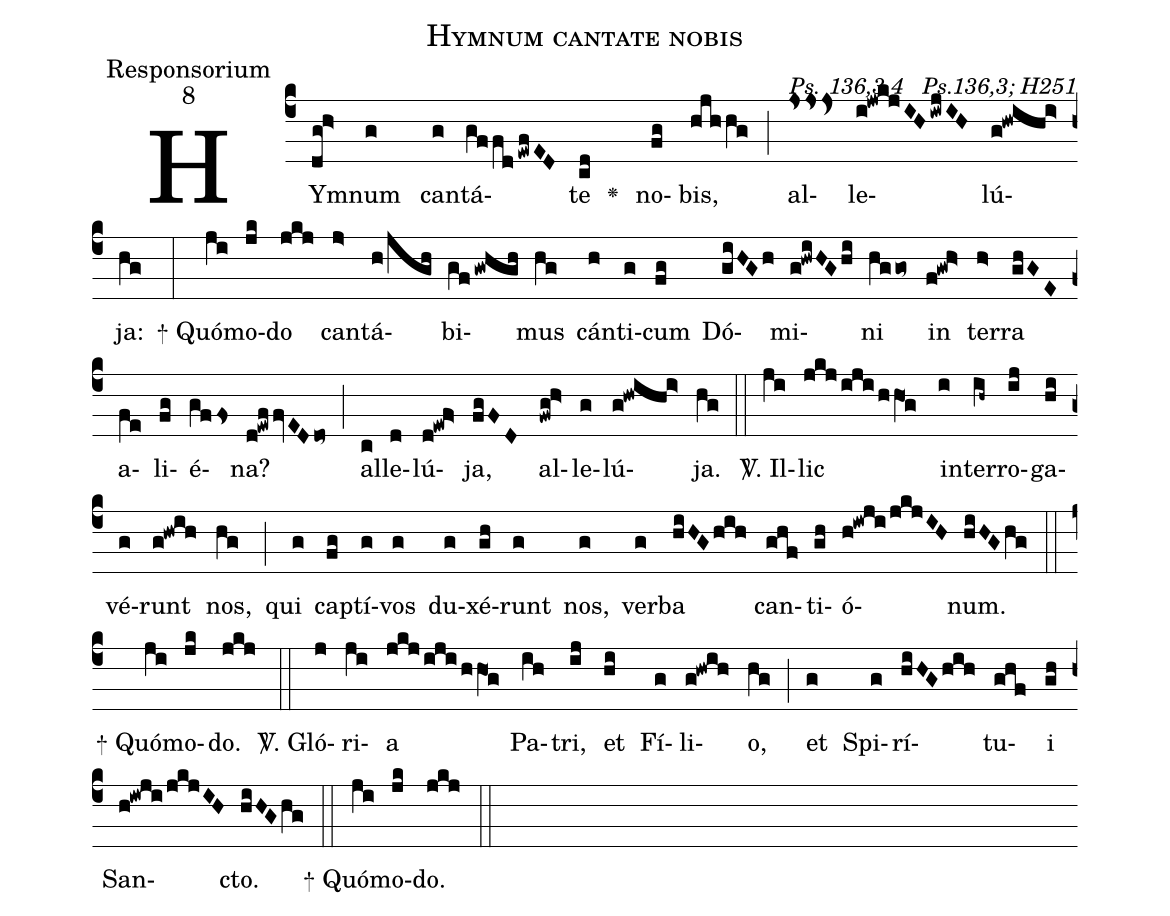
name:Hymnum cantate nobis;
office-part:Responsorium;
mode:8;
commentary:ꝶ Ps. 136,3.4 ꝟ Ps.136,3; H251;
%%
(c4)HYm(dg!h>)num(g) can(g)tá(gf/fdewfED)te(cd)
<v>\greheightstar</v>()
no(fg)bis,(hjh/hg) (;)
al(jssjs>)le(i!jwkjIHiwjIH)lú(g!hwihi>)ja:(hg) (:)

+ Quó(ji)mo(jk)do(jkj) can(j>)tá(h/jgh)bi(gfgwhgh)mus(hg)
cán(h)ti(g)cum(fg) Dó(giHGh)mi(g!hwiHGhi)ni(hggo~)
in(f!gwh>) ter(h>)ra(ghGE) a(fe)li(fg)é(gffs)na?(d!ewffvEDdo~) (;)
al(c)le(d)lú(d!ewf>)ja,(fgFD) al(fwg!h>)le(g)lú(g!hwihi>)ja.(hg) (::)

<sp>V/</sp>.
Il(ji)lic(jkj/iji/hhO1g) in(i)ter(ih~)ro(ij)ga(hi)vé(g)runt(g!hwih) nos,(hg) (;)
qui(g) cap(fg)tí(g)vos(g) du(g)xé(gh)runt(g) nos,(g)
ver(g)ba(hiHGhih) can(ghf)ti(gh)ó(h!iwji/jkjIH)num.(hiHGhg) (::)

+ Quó(ji)mo(jk)do.(jkj) (::)

<sp>V/</sp>.
Gló(j)ri(ji)a(jkj/iji/hhO1g) Pa(ih)tri,(ij)
et(hi) Fí(g)li(g!hwih)o,(hg) (;)
et(g) Spi(g)rí(hiHGhih)tu(ghf)i(gh)
San(h!iwji/jkjIH)cto.(hiHGhg) (::)

+ Quó(ji)mo(jk)do.(jkj) (::)
